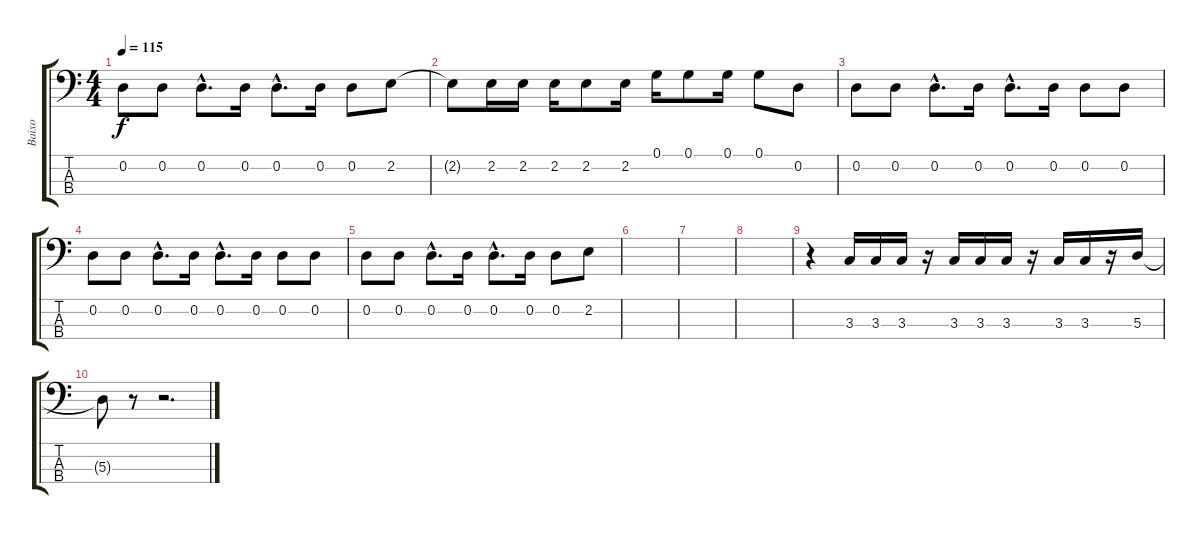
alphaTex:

\track ("Baixo" "Baixo") {instrument electricbassfinger}
\staff {score tabs}
\tuning (G2 D2 A1 E1) {hide}
\ts (4 4)
\tempo 115
\clef f4
\ks c
0.2.8{dy f} 0.2.8 0.2{hac}.8{d} 0.2.16 0.2{hac}.8{d} 0.2.16 0.2.8 2.2.8 |
2.2{t}.8 2.2.16 2.2.16 2.2.16 2.2.8 2.2.16 0.1.16 0.1.8 0.1.16 0.1.8 0.2.8 |
0.2.8 0.2.8 0.2{hac}.8{d} 0.2.16 0.2{hac}.8{d} 0.2.16 0.2.8 0.2.8 |
0.2.8 0.2.8 0.2{hac}.8{d} 0.2.16 0.2{hac}.8{d} 0.2.16 0.2.8 0.2.8 |
0.2.8 0.2.8 0.2{hac}.8{d} 0.2.16 0.2{hac}.8{d} 0.2.16 0.2.8 2.2.8 |
|
|
|
r.4 3.3.16 3.3.16 3.3.16 r.16 3.3.16 3.3.16 3.3.16 r.16 3.3.16 3.3.16 r.16 5.3.16 |
5.3{t}.8 r.8 r.2{d}
